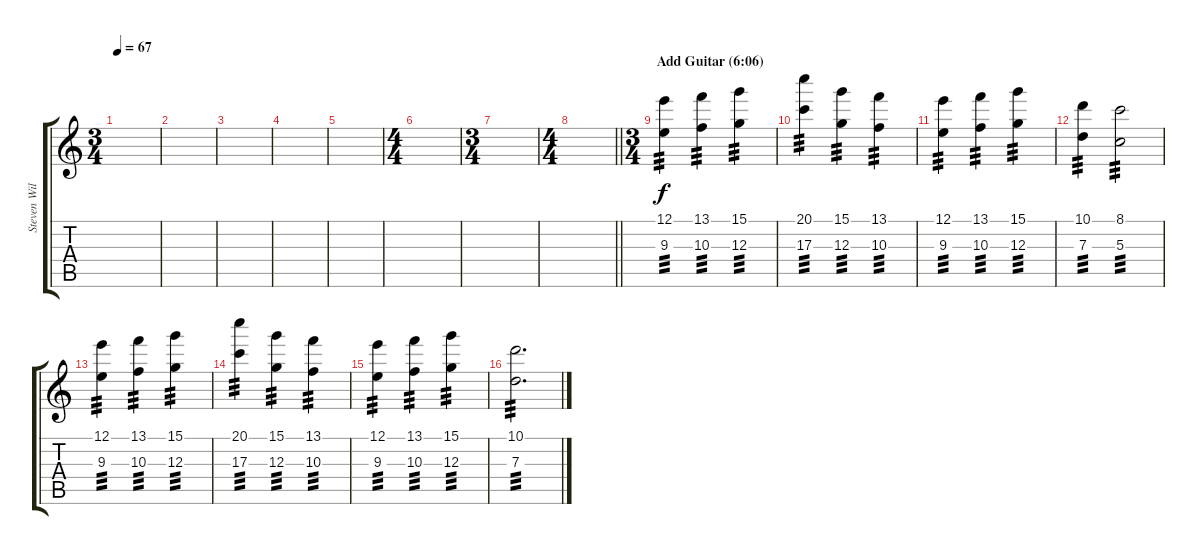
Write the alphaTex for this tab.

\track ("Steven Wilson Guitar" "Steven Wil") {instrument distortionguitar}
\staff {score tabs}
\tuning (E4 B3 G3 D3 A2 E2) {hide}
\ts (3 4)
\tempo 67
\clef g2
\ks c
|
|
|
|
|
\ts (4 4)
|
\ts (3 4)
|
\ts (4 4)
\barLineRight lightlight
|
\ts (3 4)
\section ("" "Add Guitar (6:06)")
(12.1 9.3).4{tp 3} (13.1 10.3).4{tp 3} (15.1 12.3).4{tp 3} |
(20.1 17.3).4{tp 3} (15.1 12.3).4{tp 3} (13.1 10.3).4{tp 3} |
(12.1 9.3).4{tp 3} (13.1 10.3).4{tp 3} (15.1 12.3).4{tp 3} |
(10.1 7.3).4{tp 3} (8.1 5.3).2{tp 3} |
(12.1 9.3).4{tp 3} (13.1 10.3).4{tp 3} (15.1 12.3).4{tp 3} |
(20.1 17.3).4{tp 3} (15.1 12.3).4{tp 3} (13.1 10.3).4{tp 3} |
(12.1 9.3).4{tp 3} (13.1 10.3).4{tp 3} (15.1 12.3).4{tp 3} |
(10.1 7.3).2{d tp 3}
